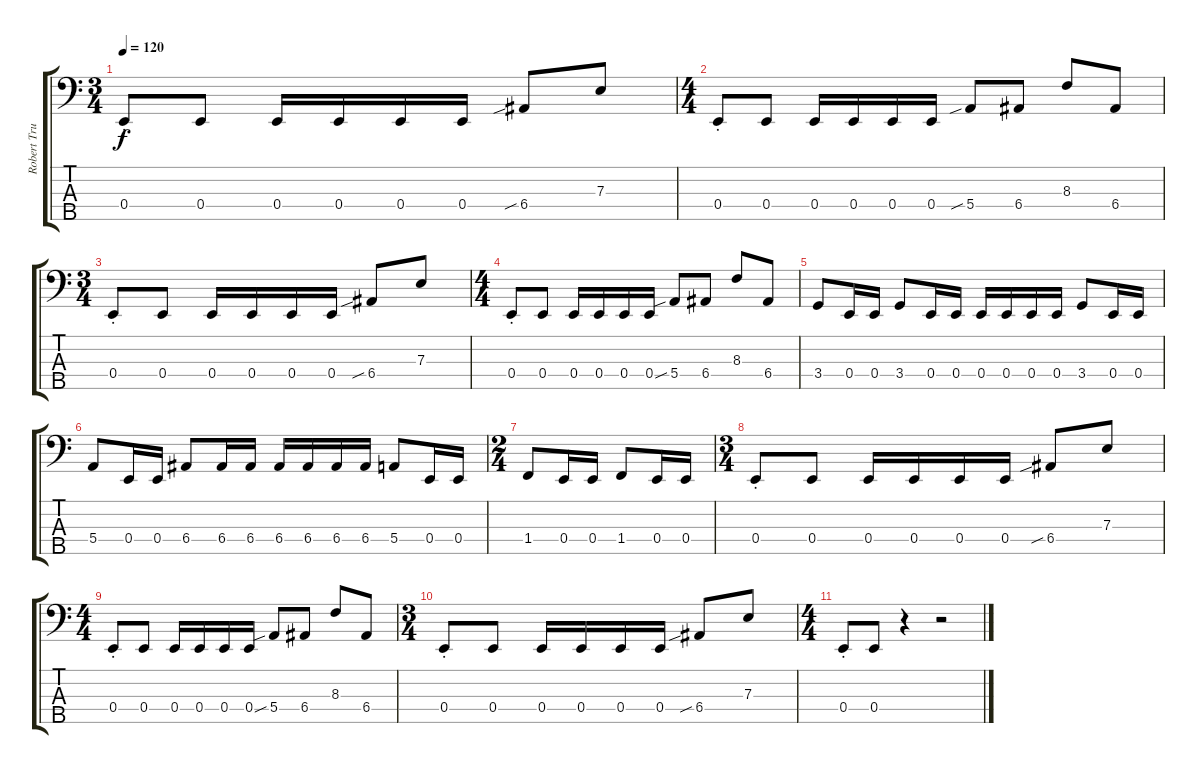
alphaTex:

\track ("Robert Trujilo" "Robert Tru") {instrument electricbassfinger}
\staff {score tabs}
\tuning (G2 D2 A1 E1 B0) {hide}
\ts (3 4)
\tempo 120
\clef f4
\ks c
0.4{st}.8{dy f} 0.4.8 0.4.16 0.4.16 0.4.16 0.4.16 6.4{sib}.8 7.3.8 |
\ts (4 4)
0.4{st}.8 0.4.8 0.4.16 0.4.16 0.4.16 0.4.16 5.4{sib}.8 6.4.8 8.3.8 6.4.8 |
\ts (3 4)
0.4{st}.8 0.4.8 0.4.16 0.4.16 0.4.16 0.4.16 6.4{sib}.8 7.3.8 |
\ts (4 4)
0.4{st}.8 0.4.8 0.4.16 0.4.16 0.4.16 0.4.16 5.4{sib}.8 6.4.8 8.3.8 6.4.8 |
3.4.8 0.4.16 0.4.16 3.4.8 0.4.16 0.4.16 0.4.16 0.4.16 0.4.16 0.4.16 3.4.8 0.4.16 0.4.16 |
5.4.8 0.4.16 0.4.16 6.4.8 6.4.16 6.4.16 6.4.16 6.4.16 6.4.16 6.4.16 5.4.8 0.4.16 0.4.16 |
\ts (2 4)
1.4.8 0.4.16 0.4.16 1.4.8 0.4.16 0.4.16 |
\ts (3 4)
0.4{st}.8 0.4.8 0.4.16 0.4.16 0.4.16 0.4.16 6.4{sib}.8 7.3.8 |
\ts (4 4)
0.4{st}.8 0.4.8 0.4.16 0.4.16 0.4.16 0.4.16 5.4{sib}.8 6.4.8 8.3.8 6.4.8 |
\ts (3 4)
0.4{st}.8 0.4.8 0.4.16 0.4.16 0.4.16 0.4.16 6.4{sib}.8 7.3.8 |
\ts (4 4)
0.4{st}.8 0.4.8 r.4 r.2
